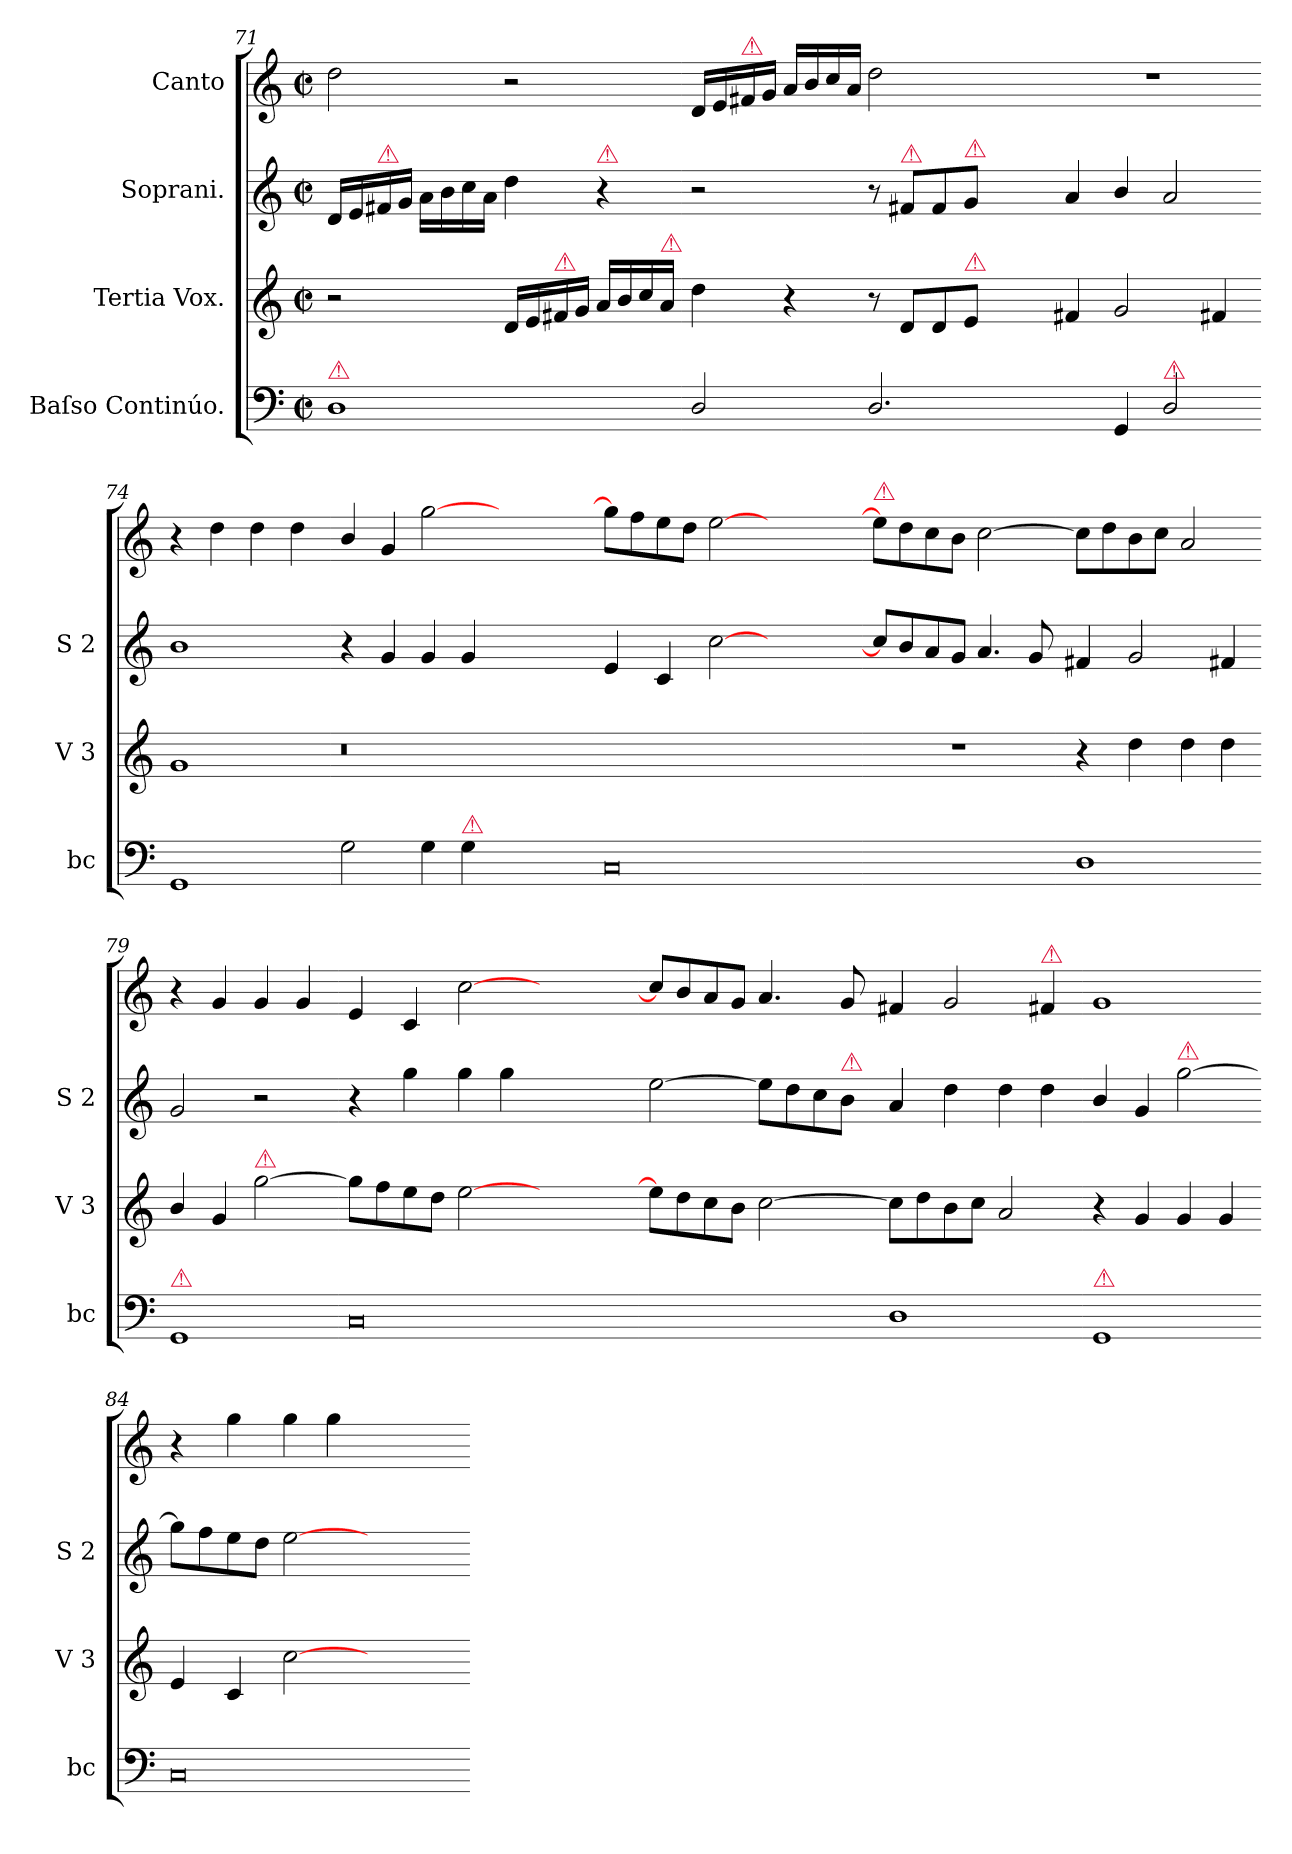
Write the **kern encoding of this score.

**kern	**kern	**kern	**kern
*part4	*part3	*part2	*part1
*staff4	*staff3	*staff2	*staff1
*I"Baſso Continúo.	*I"Tertia Vox.	*I"Soprani.	*I"Canto
*I'bc	*I'V 3	*I'S 2	*
*clefF4	*clefG2	*clefG2	*clefG2
*k[]	*k[]	*k[]	*k[]
*G:mix	*G:mix	*G:mix	*G:mix
*M2/2	*M2/2	*M2/2	*M2/2
*met(c|)	*met(c|)	*met(c|)	*met(c|)
=71	=71	=71	=71
!LO:TX:a:color=crimson:t=⚠	!	!	!
1D	2r	16d/LL	2dd\
.	.	16e/	.
!	!	!LO:TX:a:color=crimson:t=⚠	!
.	.	16f#X/	.
.	.	16g/JJ	.
.	.	16a\LL	.
.	.	16b\	.
.	.	16cc\	.
.	.	16a\JJ	.
.	16d/LL	4dd\	2r
.	16e/	.	.
!	!LO:TX:a:color=crimson:t=⚠	!	!
.	16f#X/	.	.
.	16g/JJ	.	.
!	!	!LO:TX:a:color=crimson:t=⚠	!
.	16a/LL	4r	.
.	16b/	.	.
.	16cc/	.	.
!	!LO:TX:a:color=crimson:t=⚠	!	!
.	16a/JJ	.	.
=72-	=72-	=72-	=72-
2D/	4dd\	2r	16d/LL
.	.	.	16e/
!	!	!	!LO:TX:a:color=crimson:t=⚠
.	.	.	16f#X/
.	.	.	16g/JJ
.	4r	.	16a/LL
.	.	.	16b/
.	.	.	16cc/
.	.	.	16a/JJ
2.D/	8r	8r	2dd\
!	!	!LO:TX:a:color=crimson:t=⚠	!
.	8d/L	8f#X/L	.
.	8d/	8f#/	.
!	!	!LO:TX:a:color=crimson:t=⚠	!
!	!LO:TX:a:color=crimson:t=⚠	!	!
.	8e/J	8g/J	.
.	4ryy	4ryy	4ryy
=73-	=73-	=73-	=73-
4ryy	4f#X/	4a/	1r
4GG/	2g/	4b/	.
!LO:TX:a:color=crimson:t=⚠	!	!	!
2D/	.	2a/	.
.	4f#X/	.	.
=74-	=74-	=74-	=74-
1GG	1g	1b	4r
.	.	.	4dd\
.	.	.	4dd\
.	.	.	4dd\
=75-	=75-	=75-	=75-
2G\	0r	4r	4b/
.	.	4g/	4g/
4G\	.	4g/	[2gg\
!LO:TX:a:color=crimson:t=⚠	!	!	!
4G\	.	4g/	.
1ryy	.	1ryy	1ryy
=76-	=76-	=76-	=76-
0C	0ryy	4e/	8gg\L]
.	.	.	8ff\
.	.	4c/	8ee\
.	.	.	8dd\J
.	.	[2cc\	[2ee\
.	.	1ryy	1ryy
=77-	=77-	=77-	=77-
!	!	!	!LO:TX:a:color=crimson:t=⚠
1ryy	1r	8cc/L]	8ee\L]
.	.	8b/	8dd\
.	.	8a/	8cc\
.	.	8g/J	8b\J
.	.	4.a/	[2cc\
.	.	8g/	.
=78-	=78-	=78-	=78-
1D	4r	4f#X/	8cc\L]
.	.	.	8dd\
.	4dd\	2g/	8b\
.	.	.	8cc\J
.	4dd\	.	2a/
.	4dd\	4f#X/	.
=79-	=79-	=79-	=79-
!LO:TX:a:color=crimson:t=⚠	!	!	!
1GG	4b/	2g/	4r
.	4g/	.	4g/
!	!LO:TX:a:color=crimson:t=⚠	!	!
.	[2gg\	2r	4g/
.	.	.	4g/
=80-	=80-	=80-	=80-
0C	8gg\L]	4r	4e/
.	8ff\	.	.
.	8ee\	4gg\	4c/
.	8dd\J	.	.
.	[2ee\	4gg\	[2cc\
.	.	4gg\	.
.	1ryy	1ryy	1ryy
=81-	=81-	=81-	=81-
1ryy	8ee\L]	[2ee\	8cc/L]
.	8dd\	.	8b/
.	8cc\	.	8a/
.	8b\J	.	8g/J
.	[2cc\	8ee\L]	4.a/
.	.	8dd\	.
.	.	8cc\	.
!	!	!LO:TX:a:color=crimson:t=⚠	!
.	.	8b\J	8g/
=82-	=82-	=82-	=82-
1D	8cc\L]	4a/	4f#X/
.	8dd\	.	.
.	8b\	4dd\	2g/
.	8cc\J	.	.
.	2a/	4dd\	.
!	!	!	!LO:TX:a:color=crimson:t=⚠
.	.	4dd\	4f#X/
=83-	=83-	=83-	=83-
!LO:TX:a:color=crimson:t=⚠	!	!	!
1GG	4r	4b/	1g
.	4g/	4g/	.
!	!	!LO:TX:a:color=crimson:t=⚠	!
.	4g/	[2gg\	.
.	4g/	.	.
=84-	=84-	=84-	=84-
0C	4e/	8gg\L]	4r
.	.	8ff\	.
.	4c/	8ee\	4gg\
.	.	8dd\J	.
.	[2cc\	[2ee\	4gg\
.	.	.	4gg\
.	1ryy	1ryy	1ryy
=-	=-	=-	=-
*-	*-	*-	*-
